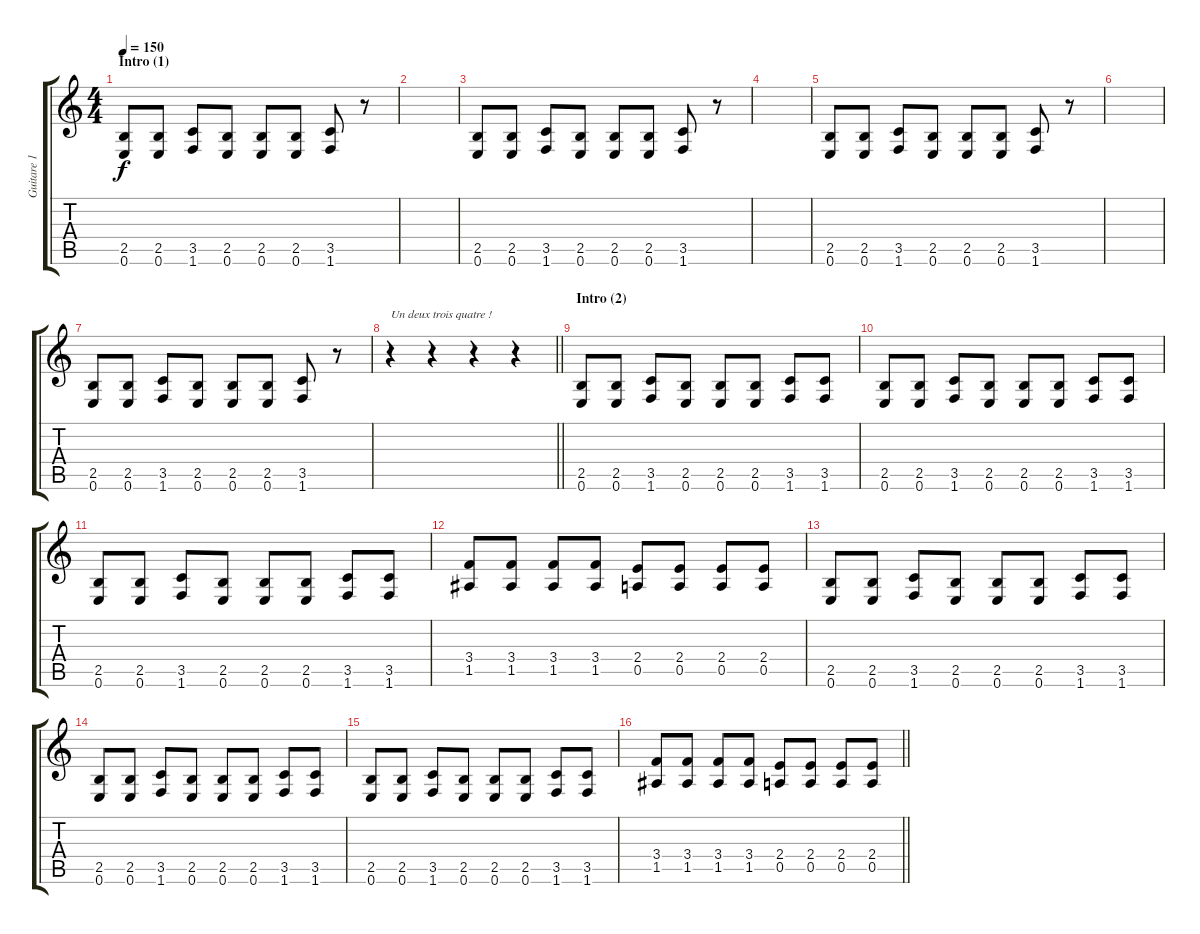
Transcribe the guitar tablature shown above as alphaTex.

\track ("Guitare 1" "Guitare 1") {instrument distortionguitar}
\staff {score tabs}
\tuning (E4 B3 G3 D3 A2 E2) {hide}
\ts (4 4)
\section ("" "Intro (1)")
\tempo 150
\clef g2
\ks c
(2.5 0.6).8{dy f instrument distortionguitar} (2.5 0.6).8 (3.5 1.6).8 (2.5 0.6).8 (2.5 0.6).8 (2.5 0.6).8 (3.5 1.6).8 r.8 |
|
(2.5 0.6).8 (2.5 0.6).8 (3.5 1.6).8 (2.5 0.6).8 (2.5 0.6).8 (2.5 0.6).8 (3.5 1.6).8 r.8 |
|
(2.5 0.6).8 (2.5 0.6).8 (3.5 1.6).8 (2.5 0.6).8 (2.5 0.6).8 (2.5 0.6).8 (3.5 1.6).8 r.8 |
|
(2.5 0.6).8 (2.5 0.6).8 (3.5 1.6).8 (2.5 0.6).8 (2.5 0.6).8 (2.5 0.6).8 (3.5 1.6).8 r.8 |
\barLineRight lightlight
r.4{txt "Un deux trois quatre !"} r.4 r.4 r.4 |
\section ("" "Intro (2)")
(2.5 0.6).8 (2.5 0.6).8 (3.5 1.6).8 (2.5 0.6).8 (2.5 0.6).8 (2.5 0.6).8 (3.5 1.6).8 (3.5 1.6).8 |
(2.5 0.6).8 (2.5 0.6).8 (3.5 1.6).8 (2.5 0.6).8 (2.5 0.6).8 (2.5 0.6).8 (3.5 1.6).8 (3.5 1.6).8 |
(2.5 0.6).8 (2.5 0.6).8 (3.5 1.6).8 (2.5 0.6).8 (2.5 0.6).8 (2.5 0.6).8 (3.5 1.6).8 (3.5 1.6).8 |
(3.4 1.5).8 (3.4 1.5).8 (3.4 1.5).8 (3.4 1.5).8 (2.4 0.5).8 (2.4 0.5).8 (2.4 0.5).8 (2.4 0.5).8 |
(2.5 0.6).8 (2.5 0.6).8 (3.5 1.6).8 (2.5 0.6).8 (2.5 0.6).8 (2.5 0.6).8 (3.5 1.6).8 (3.5 1.6).8 |
(2.5 0.6).8 (2.5 0.6).8 (3.5 1.6).8 (2.5 0.6).8 (2.5 0.6).8 (2.5 0.6).8 (3.5 1.6).8 (3.5 1.6).8 |
(2.5 0.6).8 (2.5 0.6).8 (3.5 1.6).8 (2.5 0.6).8 (2.5 0.6).8 (2.5 0.6).8 (3.5 1.6).8 (3.5 1.6).8 |
\barLineRight lightlight
(3.4 1.5).8 (3.4 1.5).8 (3.4 1.5).8 (3.4 1.5).8 (2.4 0.5).8 (2.4 0.5).8 (2.4 0.5).8 (2.4 0.5).8
